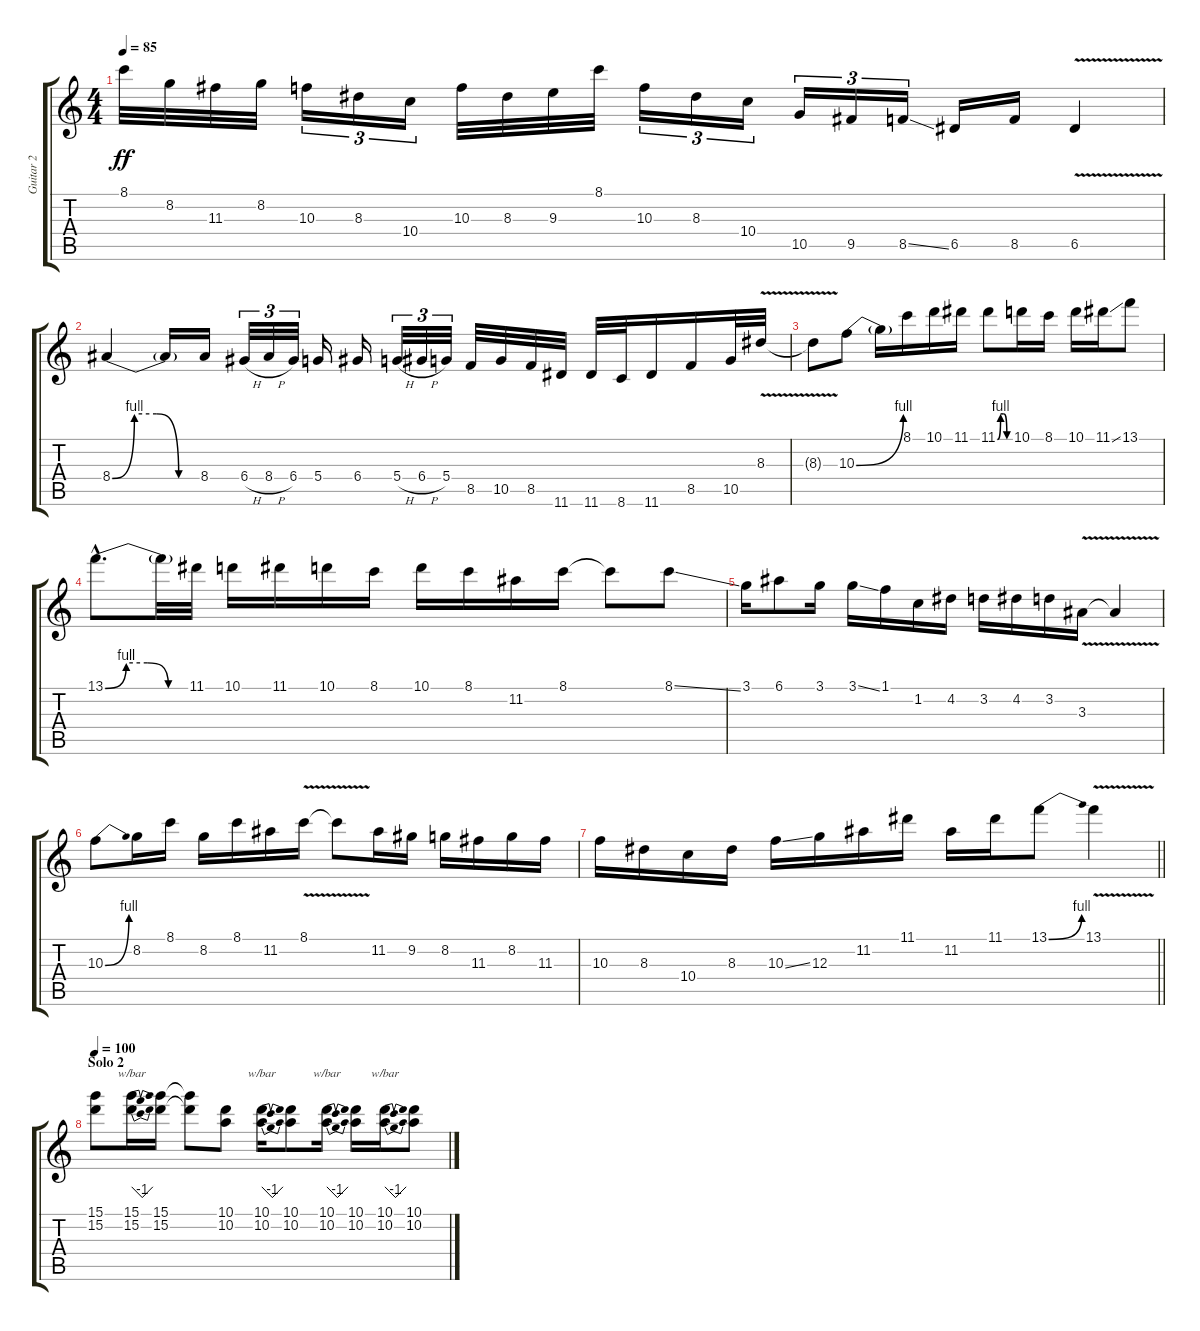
\track ("Guitar 2" "Guitar 2") {instrument overdrivenguitar}
\staff {score tabs}
\tuning (E4 B3 G3 D3 A2 E2) {hide}
\ts (4 4)
\tempo 85
\clef g2
\ks c
8.1.32{dy ff} 8.2.32 11.3.32 8.2.32 10.3.16{tu (3 2)} 8.3.16{tu (3 2)} 10.4.16{tu (3 2)} 10.3.32 8.3.32 9.3.32 8.1.32 10.3.16{tu (3 2)} 8.3.16{tu (3 2)} 10.4.16{tu (3 2)} 10.5.16{tu (3 2)} 9.5.16{tu (3 2)} 8.5{ss}.16{tu (3 2)} 6.5.16 8.5.16 6.5{v}.4 |
8.4{be (custom 0 0 15 4 30 4 45 0 60 0)}.4 8.4{t}.16 8.4.16 6.4{h}.32{tu (3 2)} 8.4{h}.32{tu (3 2)} 6.4.32{tu (3 2)} 5.4.16 6.4.16 5.4{h}.32{tu (3 2)} 6.4{h}.32{tu (3 2)} 5.4.32{tu (3 2)} 8.5.32 10.5.32 8.5.32 11.6.32 11.6.32 8.6.32 11.6.16 8.5.16 10.5.32 8.3{v}.32 |
8.3{t}.8 10.3{be (bend 0 0 60 4)}.8 10.3{t}.16 8.1.16 10.1.16 11.1.16 11.1{be (custom 0 0 15 4 30 4 45 0 60 0)}.8 10.1.16 8.1.16 10.1.16 11.1{ss}.16 13.1.8 |
13.1{be (custom 0 0 15 4 30 4 45 0 60 0) hac}.8{d} 13.1{t}.32 11.1.32 10.1.16 11.1.16 10.1.16 8.1.16 10.1.16 8.1.16 11.2.16 8.1.16 8.1{t}.8 8.1{ss}.8 |
3.1.16 6.1.8 3.1.16 3.1{ss}.16 1.1.16 1.2.16 4.2.16 3.2.16 4.2.16 3.2.16 3.3{v}.16 3.3{t}.4 |
10.3{be (bend 0 0 60 4)}.8 8.2.16 8.1.16 8.2.16 8.1.16 11.2.16 8.1{v}.16 8.1{t}.8 11.2.16 9.2.16 8.2.16 11.3.16 8.2.16 11.3.16 |
\barLineRight lightlight
10.3.16 8.3.16 10.4.16 8.3.16 10.3{ss}.16 12.3.16 11.2.16 11.1.16 11.2.16 11.1.16 13.1{be (bend 0 0 60 4)}.8 13.1{v}.4 |
\section ("" "Solo 2")
\tempo 100
(15.1 15.2).8{balance 10} (15.1 15.2).16{tbe (dip default 0 0 30 -4 60 0)} (15.1 15.2).16 (15.1{t} 15.2{t}).8 (10.1 10.2).8 (10.1 10.2).16{tbe (dip default 0 0 30 -4 60 0)} (10.1 10.2).8 (10.1 10.2).16{tbe (dip default 0 0 30 -4 60 0)} (10.1 10.2).16 (10.1 10.2).16{tbe (dip default 0 0 30 -4 60 0)} (10.1 10.2).8
